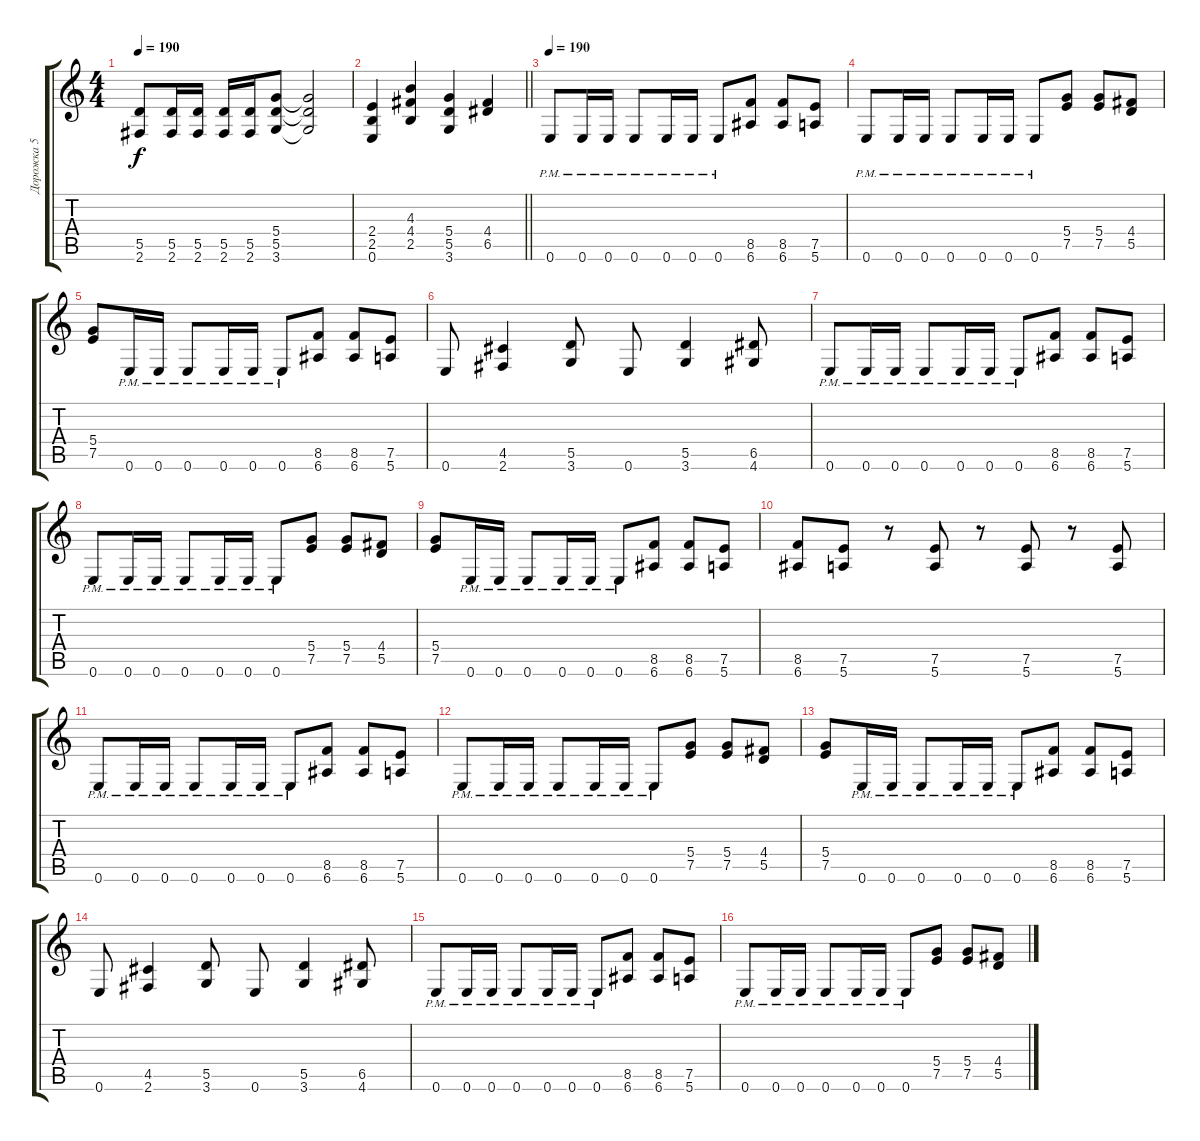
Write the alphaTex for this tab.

\track ("Дорожка 5" "Дорожка 5") {instrument distortionguitar}
\staff {score tabs}
\tuning (E4 B3 G3 D3 A2 E2) {hide}
\ts (4 4)
\tempo 190
\clef g2
\ks c
(5.5 2.6).8{dy f} (5.5 2.6).16 (5.5 2.6).16 (5.5 2.6).16 (5.5 2.6).16 (5.4 5.5 3.6).8 (5.4{t} 5.5{t} 3.6{t}).2 |
\barLineRight lightlight
(2.4 2.5 0.6).4 (4.3 4.4 2.5).4 (5.4 5.5 3.6).4 (4.4 6.5).4 |
\tempo 190
0.6{pm}.8 0.6{pm}.16 0.6{pm}.16 0.6{pm}.8 0.6{pm}.16 0.6{pm}.16 0.6{pm}.8 (8.5 6.6).8 (8.5 6.6).8 (7.5 5.6).8 |
0.6{pm}.8 0.6{pm}.16 0.6{pm}.16 0.6{pm}.8 0.6{pm}.16 0.6{pm}.16 0.6{pm}.8 (5.4 7.5).8 (5.4 7.5).8 (4.4 5.5).8 |
(5.4 7.5).8 0.6{pm}.16 0.6{pm}.16 0.6{pm}.8 0.6{pm}.16 0.6{pm}.16 0.6{pm}.8 (8.5 6.6).8 (8.5 6.6).8 (7.5 5.6).8 |
0.6.8 (4.5 2.6).4 (5.5 3.6).8 0.6.8 (5.5 3.6).4 (6.5 4.6).8 |
0.6{pm}.8 0.6{pm}.16 0.6{pm}.16 0.6{pm}.8 0.6{pm}.16 0.6{pm}.16 0.6{pm}.8 (8.5 6.6).8 (8.5 6.6).8 (7.5 5.6).8 |
0.6{pm}.8 0.6{pm}.16 0.6{pm}.16 0.6{pm}.8 0.6{pm}.16 0.6{pm}.16 0.6{pm}.8 (5.4 7.5).8 (5.4 7.5).8 (4.4 5.5).8 |
(5.4 7.5).8 0.6{pm}.16 0.6{pm}.16 0.6{pm}.8 0.6{pm}.16 0.6{pm}.16 0.6{pm}.8 (8.5 6.6).8 (8.5 6.6).8 (7.5 5.6).8 |
(8.5 6.6).8 (7.5 5.6).8 r.8 (7.5 5.6).8 r.8 (7.5 5.6).8 r.8 (7.5 5.6).8 |
0.6{pm}.8 0.6{pm}.16 0.6{pm}.16 0.6{pm}.8 0.6{pm}.16 0.6{pm}.16 0.6{pm}.8 (8.5 6.6).8 (8.5 6.6).8 (7.5 5.6).8 |
0.6{pm}.8 0.6{pm}.16 0.6{pm}.16 0.6{pm}.8 0.6{pm}.16 0.6{pm}.16 0.6{pm}.8 (5.4 7.5).8 (5.4 7.5).8 (4.4 5.5).8 |
(5.4 7.5).8 0.6{pm}.16 0.6{pm}.16 0.6{pm}.8 0.6{pm}.16 0.6{pm}.16 0.6{pm}.8 (8.5 6.6).8 (8.5 6.6).8 (7.5 5.6).8 |
0.6.8 (4.5 2.6).4 (5.5 3.6).8 0.6.8 (5.5 3.6).4 (6.5 4.6).8 |
0.6{pm}.8 0.6{pm}.16 0.6{pm}.16 0.6{pm}.8 0.6{pm}.16 0.6{pm}.16 0.6{pm}.8 (8.5 6.6).8 (8.5 6.6).8 (7.5 5.6).8 |
0.6{pm}.8 0.6{pm}.16 0.6{pm}.16 0.6{pm}.8 0.6{pm}.16 0.6{pm}.16 0.6{pm}.8 (5.4 7.5).8 (5.4 7.5).8 (4.4 5.5).8
